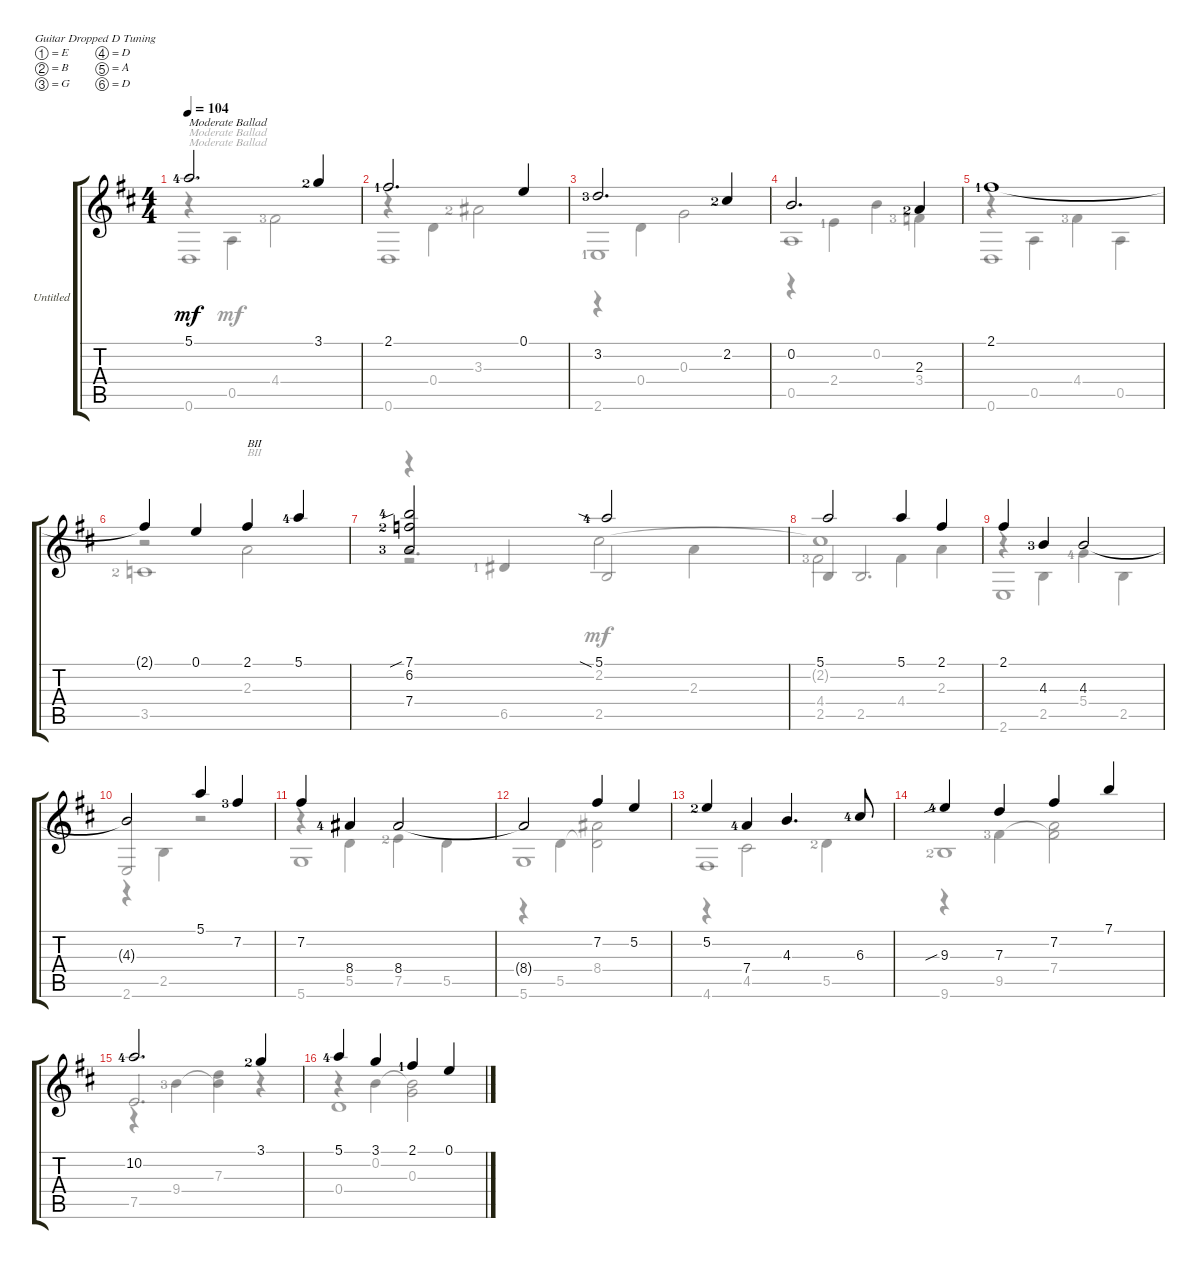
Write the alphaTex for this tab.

\bracketExtendMode groupsimilarinstruments
\firstSystemTrackNameOrientation horizontal
\otherSystemsTrackNameOrientation horizontal
\track ("Untitled" "Untitled") {instrument acousticguitarnylon}
\staff {score tabs}
\tuning (E4 B3 G3 D3 A2 D2)
\voice
\ts (4 4)
\tempo 104
\clef g2
\ks bminor
5.1{lf 5}.2{d txt "Moderate Ballad" dy mf instrument acousticguitarnylon} 3.1{lf 3}.4 |
2.1{lf 2}.2{d} 0.1.4 |
3.2{lf 4}.2{d} 2.2{lf 3}.4 |
0.2.2{d} 2.3{lf 3}.4 |
2.1{lf 2}.1 |
2.1{t}.4 0.1.4 2.1.4{txt "BII"} 5.1{lf 5}.4 |
(7.1{sib lf 5} 6.2{lf 3} 7.4{lf 4}).2 5.1{sia lf 5}.2 |
5.1.2 5.1.4 2.1.4 |
2.1.4 4.3{lf 4}.4 4.3.2 |
4.3{t}.2 5.1.4 7.2{lf 4}.4 |
7.2.4 8.4{lf 5}.4 8.4.2 |
8.4{t}.2 7.2.4 5.2.4 |
5.2{lf 3}.4 7.4{lf 5}.4 4.3.4{d} 6.3{lf 5}.8 |
9.3{sib lf 5}.4 7.3.4 7.2.4 7.1.4 |
10.2{lf 5}.2{d} 3.1{lf 3}.4 |
5.1{lf 5}.4 3.1.4 2.1{lf 2}.4 0.1.4
\voice
\clef g2
\ottava regular
\simile none
\ks bminor
0.6.1{txt "Moderate Ballad" dy mf} |
0.6.1 |
2.6{lf 2}.1 |
0.5.1 |
0.6.1 |
3.5{lf 3}.1 |
r.4 6.5{lf 2}.4{beam invert} 2.5.2{beam invert} |
2.5.4{beam invert} 2.5.2{d beam invert} |
2.6.1 |
2.6.2{beam invert} r.2 |
5.6.1 |
5.6.1 |
4.6.1 |
9.6{lf 3}.1 |
7.5.2{d beam invert} r.4 |
0.4.1
\voice
\clef g2
\ottava regular
\simile none
\ks bminor
r.4{txt "Moderate Ballad" dy mf} 0.5.4 4.4{lf 4}.2 |
r.4 0.4.4 3.3{lf 3}.2 |
r.4 0.4.4 0.3.2 |
r.4 2.4{lf 2}.4 0.2.4 3.4{lf 4}.4 |
r.4 0.5.4 4.4{lf 4}.4 0.5.4 |
r.2 2.3.2{txt "BII"} |
r.2{d} 2.3.4 |
4.4{lf 4}.2 4.4.4 2.3.4 |
r.4 2.5.4 5.4{lf 5}.4 2.5.4 |
r.4 2.5.4 r.2 |
r.4 5.5.4 7.5{lf 3}.4 5.5.4 |
r.4 5.5.4 (5.5{t} 8.4).2 |
r.4 4.5.2 5.5{lf 3}.4 |
r.4 9.5{lf 4}.4 (9.5{t} 7.4).2 |
r.4 9.4{lf 4}.4 (9.4{t} 7.3).4 r.4 |
r.4 0.2.4 (0.2{t} 0.3).2
\voice
\clef g2
\ottava regular
\simile none
\ks bminor
|
|
|
|
|
|
r.2 2.2.2 |
2.2{t}.1 |
|
|
|
|
|
|
|
